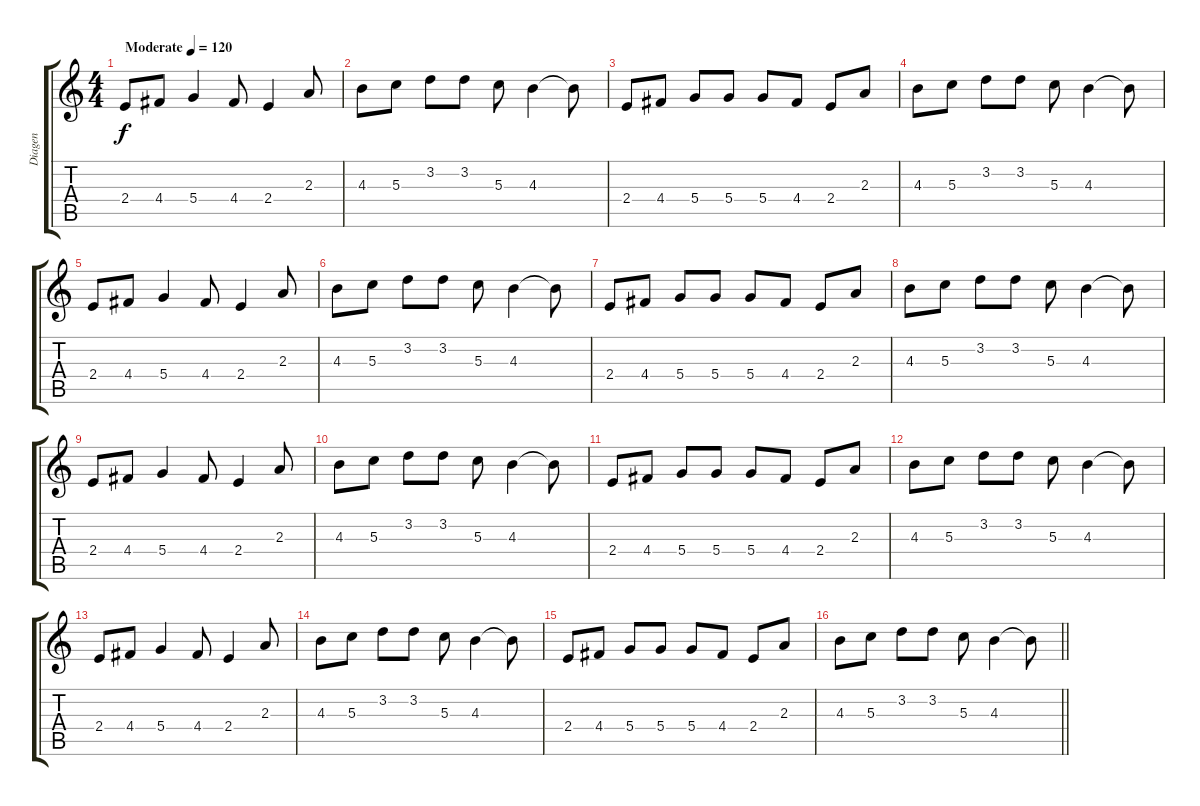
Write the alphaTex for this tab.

\track ("Diagen" "Diagen") {instrument distortionguitar}
\staff {score tabs}
\tuning (E4 B3 G3 D3 A2 E2) {hide}
\ts (4 4)
\tempo (120 "Moderate")
\clef g2
\ks c
2.4.8{dy f instrument distortionguitar} 4.4.8 5.4.4 4.4.8 2.4.4 2.3.8 |
4.3.8 5.3.8 3.2.8 3.2.8 5.3.8 4.3.4 4.3{t}.8 |
2.4.8 4.4.8 5.4.8 5.4.8 5.4.8 4.4.8 2.4.8 2.3.8 |
4.3.8 5.3.8 3.2.8 3.2.8 5.3.8 4.3.4 4.3{t}.8 |
2.4.8 4.4.8 5.4.4 4.4.8 2.4.4 2.3.8 |
4.3.8 5.3.8 3.2.8 3.2.8 5.3.8 4.3.4 4.3{t}.8 |
2.4.8 4.4.8 5.4.8 5.4.8 5.4.8 4.4.8 2.4.8 2.3.8 |
4.3.8 5.3.8 3.2.8 3.2.8 5.3.8 4.3.4 4.3{t}.8 |
2.4.8 4.4.8 5.4.4 4.4.8 2.4.4 2.3.8 |
4.3.8 5.3.8 3.2.8 3.2.8 5.3.8 4.3.4 4.3{t}.8 |
2.4.8 4.4.8 5.4.8 5.4.8 5.4.8 4.4.8 2.4.8 2.3.8 |
4.3.8 5.3.8 3.2.8 3.2.8 5.3.8 4.3.4 4.3{t}.8 |
2.4.8 4.4.8 5.4.4 4.4.8 2.4.4 2.3.8 |
4.3.8 5.3.8 3.2.8 3.2.8 5.3.8 4.3.4 4.3{t}.8 |
2.4.8 4.4.8 5.4.8 5.4.8 5.4.8 4.4.8 2.4.8 2.3.8 |
\barLineRight lightlight
4.3.8 5.3.8 3.2.8 3.2.8 5.3.8 4.3.4 4.3{t}.8
